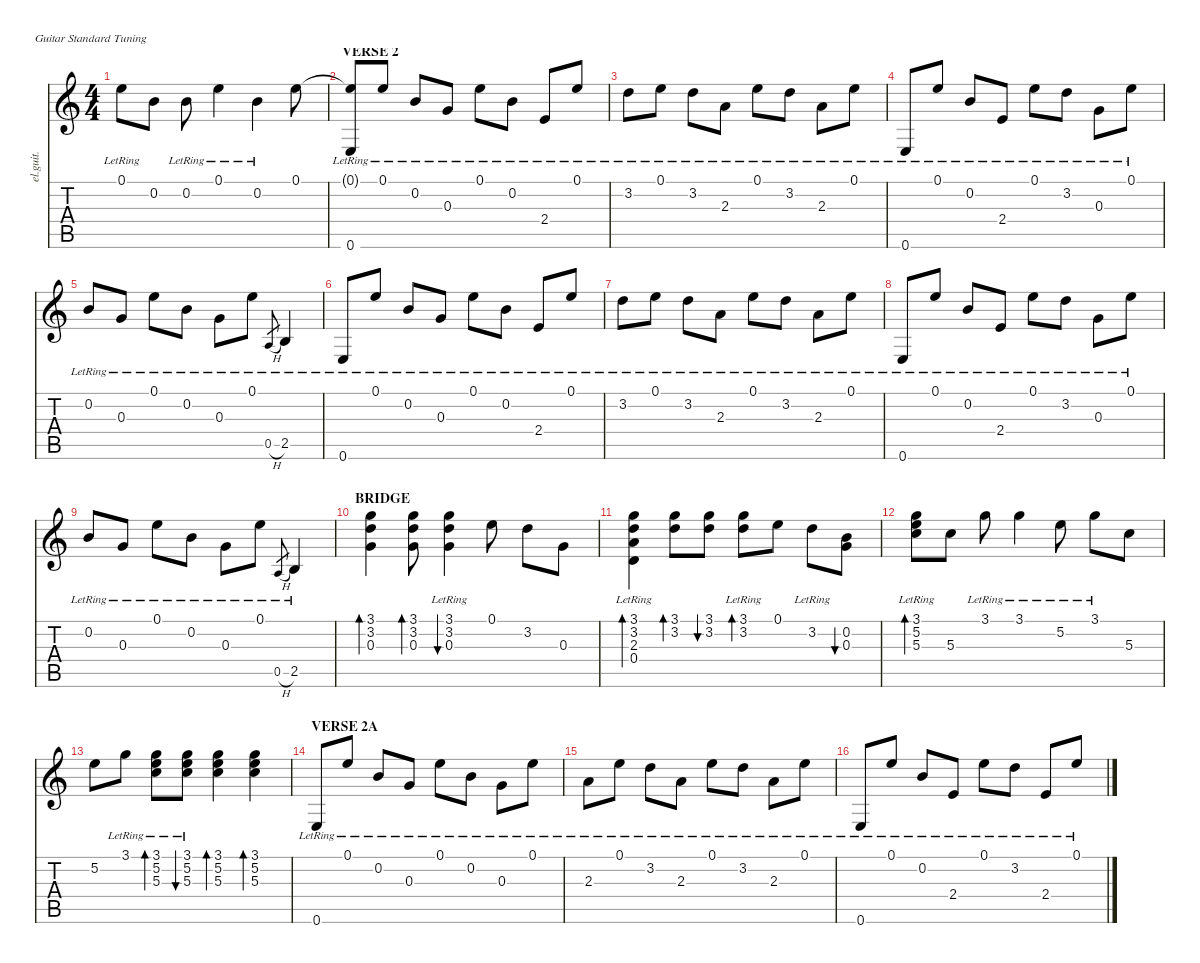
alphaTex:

\defaultSystemsLayout 4
\hideDynamics
\bracketExtendMode nobrackets
\otherSystemsTrackNameOrientation horizontal
\track ("Gtr.1" "el.guit.") {defaultSystemsLayout 8 instrument electricguitarclean}
\staff {score tabs}
\tuning (E4 B3 G3 D3 A2 E2)
\ts (4 4)
\tempo (128 hide)
\clef g2
\ks c
0.1{lr t}.8{dy f beam Down} 0.2.8{dy mf beam Down} 0.2{lr}.8{dy f beam Down} 0.1{lr}.4{dy fff beam Down} 0.2{lr}.4{dy f beam Down} 0.1.8{dy mp beam Down} |
\section ("" "VERSE 2")
\tempo (127 hide)
(0.6{lr} 0.1{t}).8{dy f beam Up} 0.1{lr}.8{beam Up} 0.2{lr}.8{beam Up} 0.3{lr}.8{beam Up} 0.1{lr}.8{beam Down} 0.2{lr}.8{beam Down} 2.4{lr}.8{beam Up} 0.1{lr}.8{beam Up} |
3.2{lr}.8{beam Down} 0.1{lr}.8{beam Down} 3.2{lr}.8{beam Down} 2.3{lr}.8{beam Down} 0.1{lr}.8{beam Down} 3.2{lr}.8{beam Down} 2.3{lr}.8{beam Down} 0.1{lr}.8{beam Down} |
0.6{lr}.8{beam Up} 0.1{lr}.8{beam Up} 0.2{lr}.8{beam Up} 2.4{lr}.8{beam Up} 0.1{lr}.8{beam Down} 3.2{lr}.8{beam Down} 0.3{lr}.8{beam Down} 0.1{lr}.8{beam Down} |
0.2{lr}.8{beam Up} 0.3{lr}.8{beam Up} 0.1{lr}.8{beam Down} 0.2{lr}.8{beam Down} 0.3{lr}.8{beam Down} 0.1{lr}.8{beam Down} 0.5{h lr}.8{gr dy mf beam Up} 2.5{lr}.4{dy f beam Up} |
0.6{lr}.8{beam Up} 0.1{lr}.8{beam Up} 0.2{lr}.8{beam Up} 0.3{lr}.8{beam Up} 0.1{lr}.8{beam Down} 0.2{lr}.8{beam Down} 2.4{lr}.8{beam Up} 0.1{lr}.8{beam Up} |
3.2{lr}.8{beam Down} 0.1{lr}.8{beam Down} 3.2{lr}.8{beam Down} 2.3{lr}.8{beam Down} 0.1{lr}.8{beam Down} 3.2{lr}.8{beam Down} 2.3{lr}.8{beam Down} 0.1{lr}.8{beam Down} |
0.6{lr}.8{beam Up} 0.1{lr}.8{beam Up} 0.2{lr}.8{beam Up} 2.4{lr}.8{beam Up} 0.1{lr}.8{beam Down} 3.2{lr}.8{beam Down} 0.3{lr}.8{beam Down} 0.1{lr}.8{beam Down} |
0.2{lr}.8{beam Up} 0.3{lr}.8{beam Up} 0.1{lr}.8{beam Down} 0.2{lr}.8{beam Down} 0.3{lr}.8{beam Down} 0.1{lr}.8{beam Down} 0.5{h lr}.8{gr dy mf beam Up} 2.5{lr}.4{dy f beam Up} |
\section ("" "BRIDGE")
\tempo (128 hide)
(3.1 3.2 0.3).4{bd 240 dy ff beam Down} (3.1 3.2 0.3).8{bd 60 dy mp beam Down} (3.1 3.2{lr} 0.3).4{bu 60 dy f beam Down} 0.1.8{dy ff beam Down} 3.2.8{dy f beam Down} 0.3.8{dy mp beam Down} |
(3.1 3.2 2.3{lr} 0.4{lr}).4{bd 60 dy f beam Down} (3.1 3.2).8{bd 60 dy mf beam Down} (3.1 3.2).8{bu 60 dy mp beam Down} (3.1 3.2{lr}).8{bd 60 dy f beam Down} 0.1.8{dy mf beam Down} 3.2{lr}.8{dy ff beam Down} (0.2 0.3).8{bu 60 dy mp beam Down} |
(3.1{lr} 5.2{lr} 5.3{lr}).8{bd 60 dy fff beam Down} 5.3.8{dy ff beam Down} 3.1{lr}.8{dy mp beam Down} 3.1{lr}.4{dy mf beam Down} 5.2{lr}.8{dy f beam Down} 3.1{lr}.8{dy ff beam Down} 5.3.8{dy mp beam Down} |
5.2.8{dy mf beam Down} 3.1{lr}.8{dy f beam Down} (3.1 5.2{lr} 5.3).8{bd 60 beam Down} (3.1{lr} 5.2 5.3).8{bu 30 dy mp beam Down} (3.1 5.2 5.3).4{bd 60 dy f beam Down} (3.1 5.2 5.3).4{bd 30 dy ff beam Down} |
\section ("" "VERSE 2A")
0.6{lr}.8{dy f beam Up} 0.1{lr}.8{beam Up} 0.2{lr}.8{beam Up} 0.3{lr}.8{beam Up} 0.1{lr}.8{beam Down} 0.2{lr}.8{beam Down} 0.3{lr}.8{beam Down} 0.1{lr}.8{beam Down} |
2.3{lr}.8{beam Down} 0.1{lr}.8{beam Down} 3.2{lr}.8{beam Down} 2.3{lr}.8{beam Down} 0.1{lr}.8{beam Down} 3.2{lr}.8{beam Down} 2.3{lr}.8{beam Down} 0.1{lr}.8{beam Down} |
0.6{lr}.8{beam Up} 0.1{lr}.8{beam Up} 0.2{lr}.8{beam Up} 2.4{lr}.8{beam Up} 0.1{lr}.8{beam Down} 3.2{lr}.8{beam Down} 2.4{lr}.8{beam Up} 0.1{lr}.8{beam Up}
